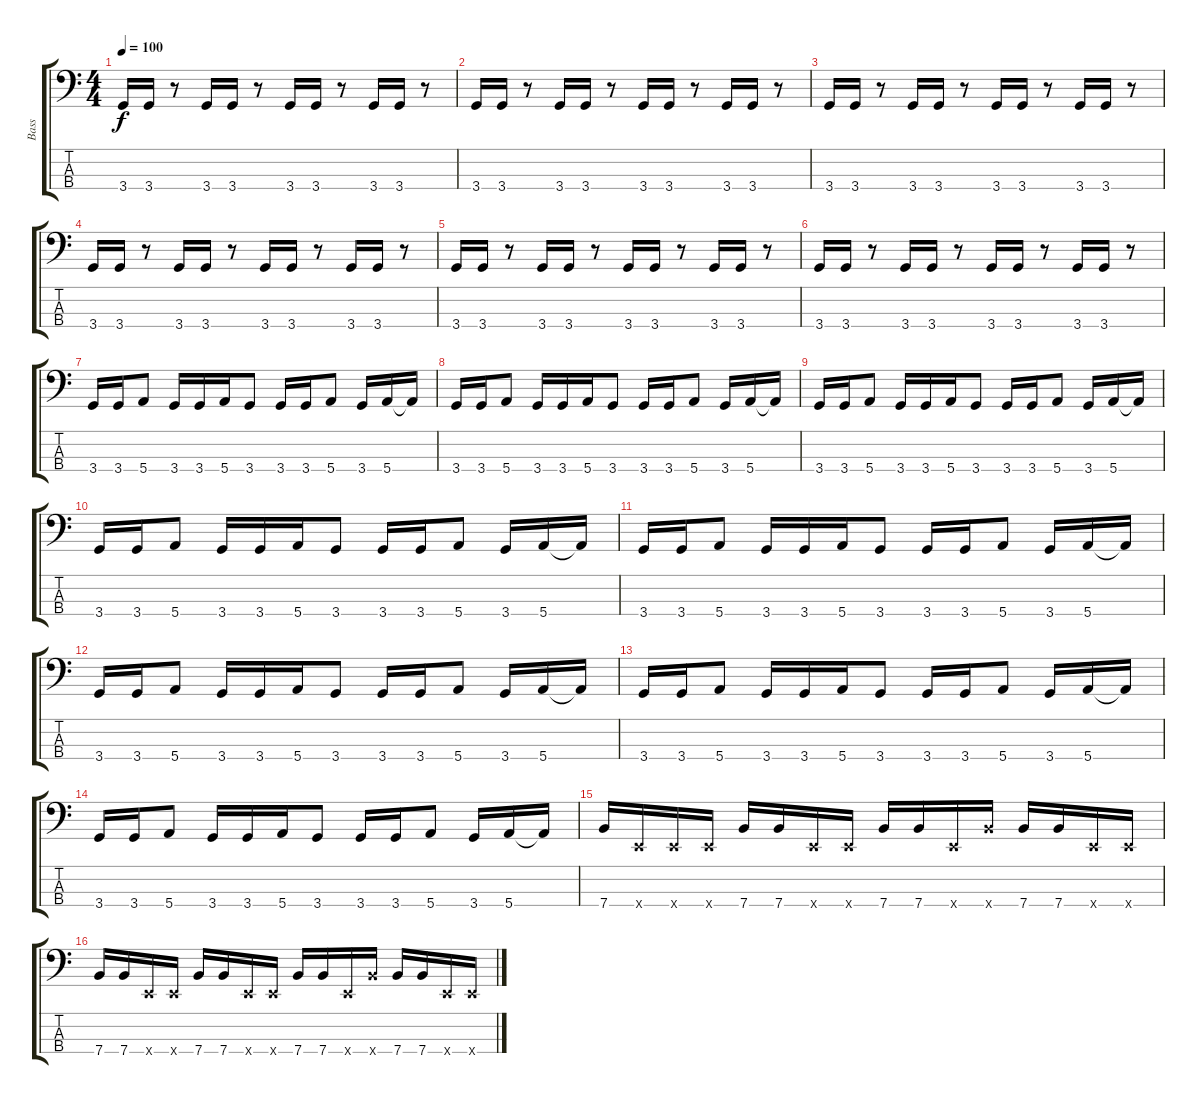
\track ("Bass" "Bass") {instrument electricbasspick}
\staff {score tabs}
\tuning (G2 D2 A1 E1) {hide}
\ts (4 4)
\tempo 100
\clef f4
\ks c
3.4.16{dy f} 3.4.16 r.8 3.4.16 3.4.16 r.8 3.4.16 3.4.16 r.8 3.4.16 3.4.16 r.8 |
3.4.16 3.4.16 r.8 3.4.16 3.4.16 r.8 3.4.16 3.4.16 r.8 3.4.16 3.4.16 r.8 |
3.4.16 3.4.16 r.8 3.4.16 3.4.16 r.8 3.4.16 3.4.16 r.8 3.4.16 3.4.16 r.8 |
3.4.16 3.4.16 r.8 3.4.16 3.4.16 r.8 3.4.16 3.4.16 r.8 3.4.16 3.4.16 r.8 |
3.4.16 3.4.16 r.8 3.4.16 3.4.16 r.8 3.4.16 3.4.16 r.8 3.4.16 3.4.16 r.8 |
3.4.16 3.4.16 r.8 3.4.16 3.4.16 r.8 3.4.16 3.4.16 r.8 3.4.16 3.4.16 r.8 |
3.4.16 3.4.16 5.4.8 3.4.16 3.4.16 5.4.16 3.4.8 3.4.16 3.4.16 5.4.8 3.4.16 5.4.16 5.4{t}.16 |
3.4.16 3.4.16 5.4.8 3.4.16 3.4.16 5.4.16 3.4.8 3.4.16 3.4.16 5.4.8 3.4.16 5.4.16 5.4{t}.16 |
3.4.16 3.4.16 5.4.8 3.4.16 3.4.16 5.4.16 3.4.8 3.4.16 3.4.16 5.4.8 3.4.16 5.4.16 5.4{t}.16 |
3.4.16 3.4.16 5.4.8 3.4.16 3.4.16 5.4.16 3.4.8 3.4.16 3.4.16 5.4.8 3.4.16 5.4.16 5.4{t}.16 |
3.4.16 3.4.16 5.4.8 3.4.16 3.4.16 5.4.16 3.4.8 3.4.16 3.4.16 5.4.8 3.4.16 5.4.16 5.4{t}.16 |
3.4.16 3.4.16 5.4.8 3.4.16 3.4.16 5.4.16 3.4.8 3.4.16 3.4.16 5.4.8 3.4.16 5.4.16 5.4{t}.16 |
3.4.16 3.4.16 5.4.8 3.4.16 3.4.16 5.4.16 3.4.8 3.4.16 3.4.16 5.4.8 3.4.16 5.4.16 5.4{t}.16 |
3.4.16 3.4.16 5.4.8 3.4.16 3.4.16 5.4.16 3.4.8 3.4.16 3.4.16 5.4.8 3.4.16 5.4.16 5.4{t}.16 |
7.4.16 0.4{x}.16 0.4{x}.16 0.4{x}.16 7.4.16 7.4.16 0.4{x}.16 0.4{x}.16 7.4.16 7.4.16 0.4{x}.16 7.4{x}.16 7.4.16 7.4.16 0.4{x}.16 0.4{x}.16 |
7.4.16 7.4.16 0.4{x}.16 0.4{x}.16 7.4.16 7.4.16 0.4{x}.16 0.4{x}.16 7.4.16 7.4.16 0.4{x}.16 7.4{x}.16 7.4.16 7.4.16 0.4{x}.16 0.4{x}.16
